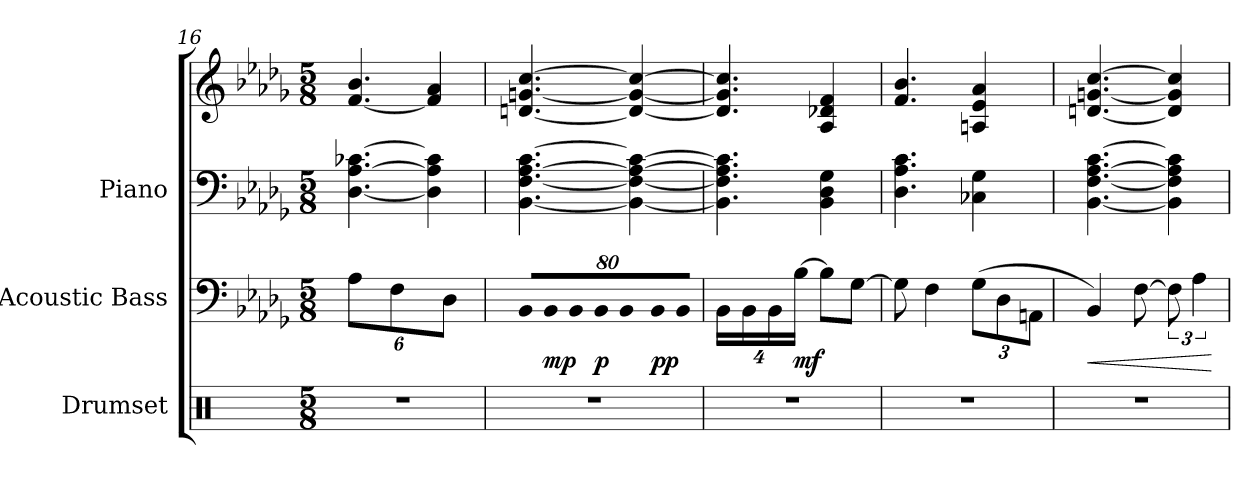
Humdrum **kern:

**kern	**kern	**dynam	**kern	**kern
*part3	*part2	*part2	*part1	*part1
*staff4	*staff3	*staff3	*staff2	*staff1
*I"Drumset	*I"Acoustic Bass	*	*I"Piano	*
*I'D. Set	*I'Bass	*	*I'Pno.	*
*clefX	*clefF4	*	*clefF4	*clefG2
*	*ITrd7c12	*	*	*
*k[]	*k[b-e-a-d-g-]	*	*k[b-e-a-d-g-]	*k[b-e-a-d-g-]
*M5/8	*M5/8	*	*M5/8	*M5/8
*	*Xbrackettup	*	*	*
=16	=16	=16	=16	=16
8%5r	24%5AA-\L	.	[4.D-\ [4.A-\ [4.c-X\	[4.f/ 4.b-/
.	24%5FF\	.	.	.
.	.	.	4D-\] 4A-\] 4c-\]	4f/] 4a-/
.	24%5DD-\J	.	.	.
!!LO:PB:g=z
=17	=17	=17	=17	=17
!	!LO:N:vis=8	!	!	!
8%5r	640%57BBB-/L	.	[4.BB-\ [4.F\ [4.A-\ [4.c\	[4.dn/ [4.gn/ [4.cc/
!	!LO:N:vis=8	!LO:DY:b	!	!
.	640%57BBB-/	mp	.	.
!	!LO:N:vis=8	!	!	!
.	640%57BBB-/	.	.	.
!	!LO:N:vis=8	!LO:DY:b	!	!
.	640%57BBB-/	p	.	.
!	!LO:N:vis=8	!	!	!
.	640%57BBB-/	.	.	.
.	.	.	4BB-\_ 4F\_ 4A-\_ 4c\_	4d/_ 4g/_ 4cc/_
!	!LO:N:vis=8	!LO:DY:b	!	!
.	640%57BBB-/	pp	.	.
!	!LO:N:vis=8	!	!	!
.	640%57BBB-/J	.	.	.
.	640ryy	.	.	.
=18	=18	=18	=18	=18
8%5r	32%3BBB-\L	.	4.BB-\] 4.F\] 4.A-\] 4.c\]	4.d/] 4.g/] 4.cc/]
.	32%3BBB-\	.	.	.
.	32%3BBB-\	.	.	.
!	!	!LO:DY:b	!	!
.	[32%3BB-\J	mf	.	.
.	8BB-\L]	.	4BB-\ 4D-\ 4G-\	4A-/ 4d-X/ 4f/
.	[8GG-\J	.	.	.
!!LO:LB:g=z
=19	=19	=19	=19	=19
8%5r	8GG-\]	.	4.D-\ 4.A-\ 4.c\	4.f/ 4.b-/
.	4FF\	.	.	.
.	(>12GG-\L	.	4C-X\ 4G-\	4An/ 4e-/ 4a-/
.	12DD-\	.	.	.
.	12AAAn\J	.	.	.
!!LO:PB:g=z
=20	=20	=20	=20	=20
!	!	!LO:HP:b	!	!
8%5r	4BBB-/)	<	[4.BB-\ [4.F\ [4.A-\ [4.c\	[4.dn/ [4.gn/ [4.cc/
.	[8FF\	.	.	.
*	*brackettup	*	*	*
.	12FF\]	.	4BB-\] 4F\] 4A-\] 4c\]	4d/] 4g/] 4cc/]
.	6AA-\	.	.	.
.	.	[	.	.
=	=	=	=	=
*-	*-	*-	*-	*-
